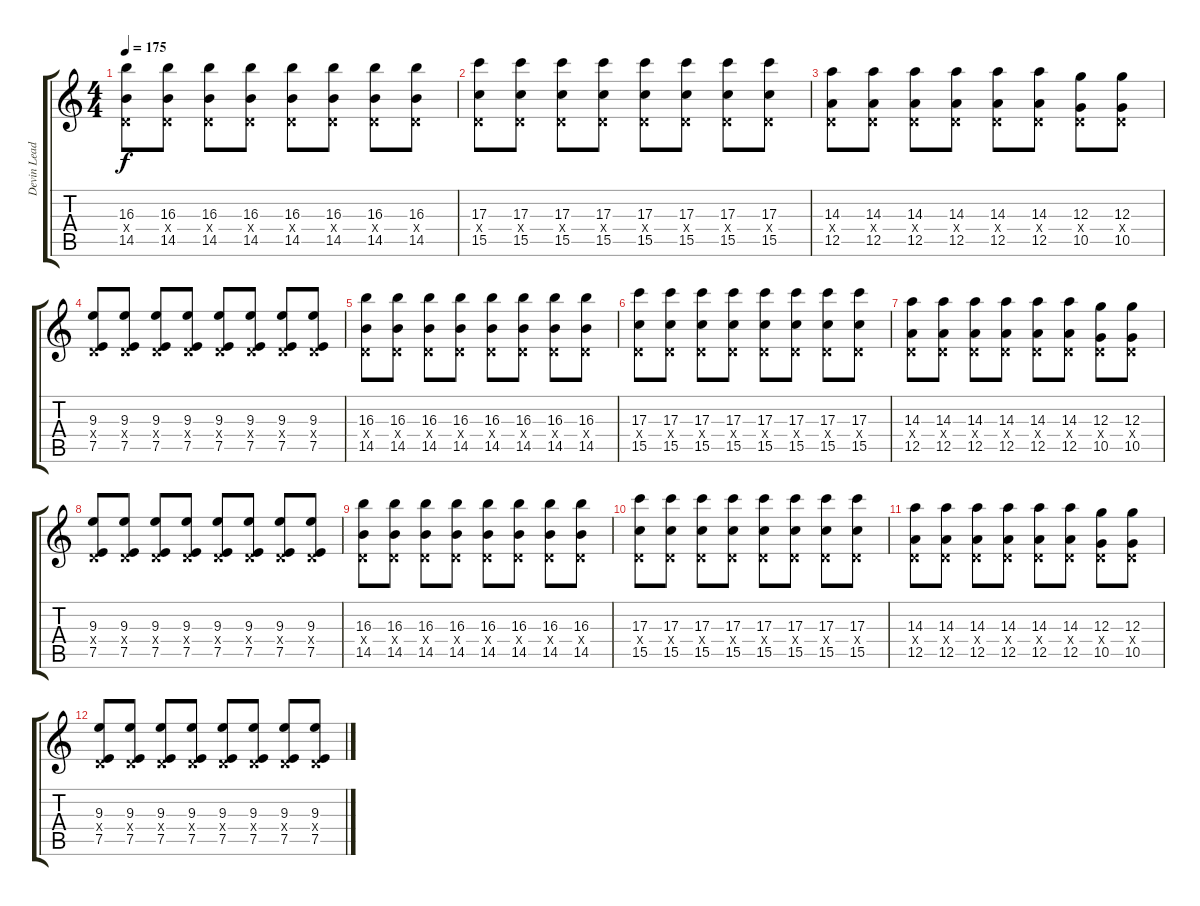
\track ("Devin Lead" "Devin Lead") {instrument distortionguitar}
\staff {score tabs}
\tuning (E4 B3 G3 D3 A2 E2) {hide}
\ts (4 4)
\tempo 175
\clef g2
\ks c
(16.3 0.4{x} 14.5).8{dy f} (16.3 0.4{x} 14.5).8 (16.3 0.4{x} 14.5).8 (16.3 0.4{x} 14.5).8 (16.3 0.4{x} 14.5).8 (16.3 0.4{x} 14.5).8 (16.3 0.4{x} 14.5).8 (16.3 0.4{x} 14.5).8 |
(17.3 0.4{x} 15.5).8 (17.3 0.4{x} 15.5).8 (17.3 0.4{x} 15.5).8 (17.3 0.4{x} 15.5).8 (17.3 0.4{x} 15.5).8 (17.3 0.4{x} 15.5).8 (17.3 0.4{x} 15.5).8 (17.3 0.4{x} 15.5).8 |
(14.3 0.4{x} 12.5).8 (14.3 0.4{x} 12.5).8 (14.3 0.4{x} 12.5).8 (14.3 0.4{x} 12.5).8 (14.3 0.4{x} 12.5).8 (14.3 0.4{x} 12.5).8 (12.3 0.4{x} 10.5).8 (12.3 0.4{x} 10.5).8 |
(9.3 0.4{x} 7.5).8 (9.3 0.4{x} 7.5).8 (9.3 0.4{x} 7.5).8 (9.3 0.4{x} 7.5).8 (9.3 0.4{x} 7.5).8 (9.3 0.4{x} 7.5).8 (9.3 0.4{x} 7.5).8 (9.3 0.4{x} 7.5).8 |
(16.3 0.4{x} 14.5).8 (16.3 0.4{x} 14.5).8 (16.3 0.4{x} 14.5).8 (16.3 0.4{x} 14.5).8 (16.3 0.4{x} 14.5).8 (16.3 0.4{x} 14.5).8 (16.3 0.4{x} 14.5).8 (16.3 0.4{x} 14.5).8 |
(17.3 0.4{x} 15.5).8 (17.3 0.4{x} 15.5).8 (17.3 0.4{x} 15.5).8 (17.3 0.4{x} 15.5).8 (17.3 0.4{x} 15.5).8 (17.3 0.4{x} 15.5).8 (17.3 0.4{x} 15.5).8 (17.3 0.4{x} 15.5).8 |
(14.3 0.4{x} 12.5).8 (14.3 0.4{x} 12.5).8 (14.3 0.4{x} 12.5).8 (14.3 0.4{x} 12.5).8 (14.3 0.4{x} 12.5).8 (14.3 0.4{x} 12.5).8 (12.3 0.4{x} 10.5).8 (12.3 0.4{x} 10.5).8 |
(9.3 0.4{x} 7.5).8 (9.3 0.4{x} 7.5).8 (9.3 0.4{x} 7.5).8 (9.3 0.4{x} 7.5).8 (9.3 0.4{x} 7.5).8 (9.3 0.4{x} 7.5).8 (9.3 0.4{x} 7.5).8 (9.3 0.4{x} 7.5).8 |
(16.3 0.4{x} 14.5).8 (16.3 0.4{x} 14.5).8 (16.3 0.4{x} 14.5).8 (16.3 0.4{x} 14.5).8 (16.3 0.4{x} 14.5).8 (16.3 0.4{x} 14.5).8 (16.3 0.4{x} 14.5).8 (16.3 0.4{x} 14.5).8 |
(17.3 0.4{x} 15.5).8 (17.3 0.4{x} 15.5).8 (17.3 0.4{x} 15.5).8 (17.3 0.4{x} 15.5).8 (17.3 0.4{x} 15.5).8 (17.3 0.4{x} 15.5).8 (17.3 0.4{x} 15.5).8 (17.3 0.4{x} 15.5).8 |
(14.3 0.4{x} 12.5).8 (14.3 0.4{x} 12.5).8 (14.3 0.4{x} 12.5).8 (14.3 0.4{x} 12.5).8 (14.3 0.4{x} 12.5).8 (14.3 0.4{x} 12.5).8 (12.3 0.4{x} 10.5).8 (12.3 0.4{x} 10.5).8 |
(9.3 0.4{x} 7.5).8 (9.3 0.4{x} 7.5).8 (9.3 0.4{x} 7.5).8 (9.3 0.4{x} 7.5).8 (9.3 0.4{x} 7.5).8 (9.3 0.4{x} 7.5).8 (9.3 0.4{x} 7.5).8 (9.3 0.4{x} 7.5).8
